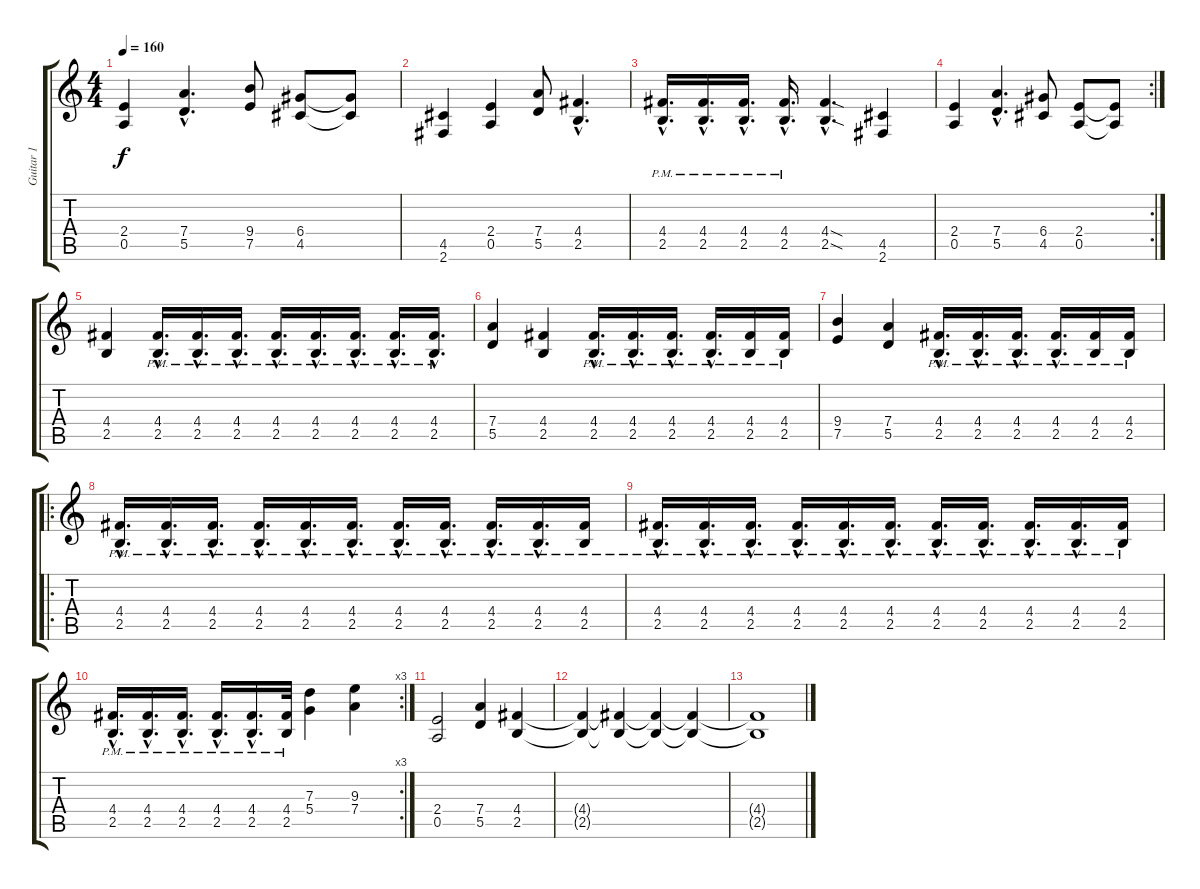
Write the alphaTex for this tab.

\track ("Guitar 1" "Guitar 1") {instrument distortionguitar}
\staff {score tabs}
\tuning (E4 B3 G3 D3 A2 E2) {hide}
\ts (4 4)
\tempo 160
\clef g2
\ks c
(2.4 0.5).4{dy f} (7.4{hac} 5.5{hac}).4{d} (9.4 7.5).8 (6.4 4.5).8 (6.4{t} 4.5{t}).8 |
(4.5 2.6).4 (2.4 0.5).4 (7.4 5.5).8 (4.4{hac} 2.5{hac}).4{d} |
(4.4{hac pm} 2.5{hac pm}).16{d} (4.4{hac pm} 2.5{hac pm}).16{d} (4.4{hac pm} 2.5{hac pm}).16{d} (4.4{hac pm} 2.5{hac pm}).16{d} (4.4{sod hac} 2.5{sod hac}).4{d} (4.5 2.6).4 |
\rc 2
(2.4 0.5).4 (7.4{hac} 5.5{hac}).4{d} (6.4 4.5).8 (2.4 0.5).8 (2.4{t} 0.5{t}).8 |
(4.4 2.5).4 (4.4{hac pm} 2.5{hac pm}).16{d} (4.4{hac pm} 2.5{hac pm}).16{d} (4.4{hac pm} 2.5{hac pm}).16{d} (4.4{hac pm} 2.5{hac pm}).16{d} (4.4{hac pm} 2.5{hac pm}).16{d} (4.4{hac pm} 2.5{hac pm}).16{d} (4.4{hac pm} 2.5{hac pm}).16{d} (4.4{hac pm} 2.5{hac pm}).16{d} |
(7.4 5.5).4 (4.4 2.5).4 (4.4{hac pm} 2.5{hac pm}).16{d} (4.4{hac pm} 2.5{hac pm}).16{d} (4.4{hac pm} 2.5{hac pm}).16{d} (4.4{hac pm} 2.5{hac pm}).16{d} (4.4{pm} 2.5{pm}).16 (4.4{pm} 2.5{pm}).16 |
(9.4 7.5).4 (7.4 5.5).4 (4.4{hac pm} 2.5{hac pm}).16{d} (4.4{hac pm} 2.5{hac pm}).16{d} (4.4{hac pm} 2.5{hac pm}).16{d} (4.4{hac pm} 2.5{hac pm}).16{d} (4.4{pm} 2.5{pm}).16 (4.4{pm} 2.5{pm}).16 |
\ro
(4.4{hac pm} 2.5{hac pm}).16{d} (4.4{hac pm} 2.5{hac pm}).16{d} (4.4{hac pm} 2.5{hac pm}).16{d} (4.4{hac pm} 2.5{hac pm}).16{d} (4.4{hac pm} 2.5{hac pm}).16{d} (4.4{hac pm} 2.5{hac pm}).16{d} (4.4{hac pm} 2.5{hac pm}).16{d} (4.4{hac pm} 2.5{hac pm}).16{d} (4.4{hac pm} 2.5{hac pm}).16{d} (4.4{hac pm} 2.5{hac pm}).16{d} (4.4{pm} 2.5{pm}).16 |
(4.4{hac pm} 2.5{hac pm}).16{d} (4.4{hac pm} 2.5{hac pm}).16{d} (4.4{hac pm} 2.5{hac pm}).16{d} (4.4{hac pm} 2.5{hac pm}).16{d} (4.4{hac pm} 2.5{hac pm}).16{d} (4.4{hac pm} 2.5{hac pm}).16{d} (4.4{hac pm} 2.5{hac pm}).16{d} (4.4{hac pm} 2.5{hac pm}).16{d} (4.4{hac pm} 2.5{hac pm}).16{d} (4.4{hac pm} 2.5{hac pm}).16{d} (4.4{pm} 2.5{pm}).16 |
\rc 3
(4.4{hac pm} 2.5{hac pm}).16{d} (4.4{hac pm} 2.5{hac pm}).16{d} (4.4{hac pm} 2.5{hac pm}).16{d} (4.4{hac pm} 2.5{hac pm}).16{d} (4.4{hac pm} 2.5{hac pm}).16{d} (4.4{pm} 2.5{pm}).32 (7.3 5.4).4 (9.3 7.4).4 |
(2.4 0.5).2 (7.4 5.5).4 (4.4 2.5).4 |
(4.4{t} 2.5{t}).4{volume 9} (4.4{t} 2.5{t}).4{volume 6} (4.4{t} 2.5{t}).4{volume 4} (4.4{t} 2.5{t}).4{volume 1} |
(4.4{t} 2.5{t}).1{volume 0}
